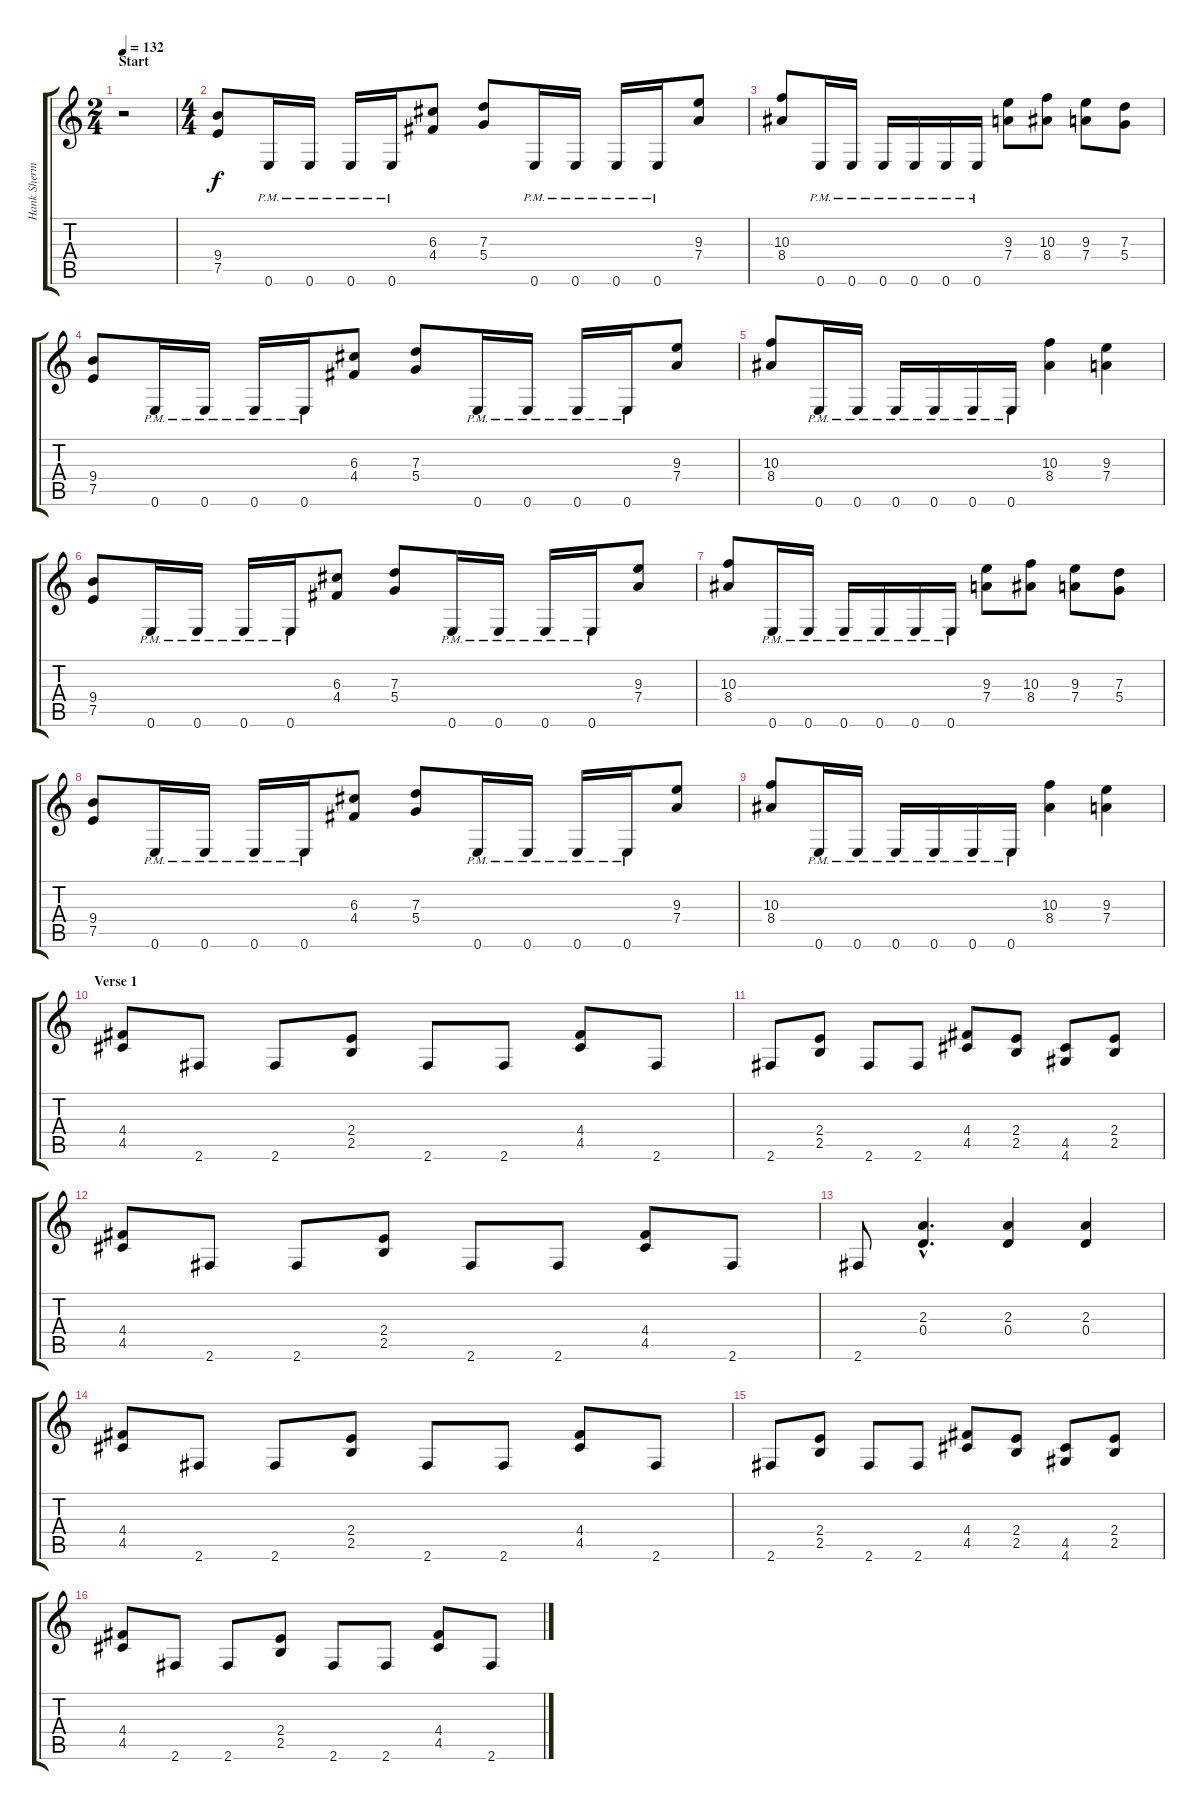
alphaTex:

\track ("Hank Shermann" "Hank Sherm") {instrument distortionguitar}
\staff {score tabs}
\tuning (E4 B3 G3 D3 A2 E2) {hide}
\ts (2 4)
\section ("" "Start")
\tempo 132
\clef g2
\ks c
r.2{dy f instrument distortionguitar} |
\ts (4 4)
(9.4 7.5).8 0.6{pm}.16 0.6{pm}.16 0.6{pm}.16 0.6{pm}.16 (6.3 4.4).8 (7.3 5.4).8 0.6{pm}.16 0.6{pm}.16 0.6{pm}.16 0.6{pm}.16 (9.3 7.4).8 |
(10.3 8.4).8 0.6{pm}.16 0.6{pm}.16 0.6{pm}.16 0.6{pm}.16 0.6{pm}.16 0.6{pm}.16 (9.3 7.4).8 (10.3 8.4).8 (9.3 7.4).8 (7.3 5.4).8 |
(9.4 7.5).8 0.6{pm}.16 0.6{pm}.16 0.6{pm}.16 0.6{pm}.16 (6.3 4.4).8 (7.3 5.4).8 0.6{pm}.16 0.6{pm}.16 0.6{pm}.16 0.6{pm}.16 (9.3 7.4).8 |
(10.3 8.4).8 0.6{pm}.16 0.6{pm}.16 0.6{pm}.16 0.6{pm}.16 0.6{pm}.16 0.6{pm}.16 (10.3 8.4).4 (9.3 7.4).4 |
(9.4 7.5).8 0.6{pm}.16 0.6{pm}.16 0.6{pm}.16 0.6{pm}.16 (6.3 4.4).8 (7.3 5.4).8 0.6{pm}.16 0.6{pm}.16 0.6{pm}.16 0.6{pm}.16 (9.3 7.4).8 |
(10.3 8.4).8 0.6{pm}.16 0.6{pm}.16 0.6{pm}.16 0.6{pm}.16 0.6{pm}.16 0.6{pm}.16 (9.3 7.4).8 (10.3 8.4).8 (9.3 7.4).8 (7.3 5.4).8 |
(9.4 7.5).8 0.6{pm}.16 0.6{pm}.16 0.6{pm}.16 0.6{pm}.16 (6.3 4.4).8 (7.3 5.4).8 0.6{pm}.16 0.6{pm}.16 0.6{pm}.16 0.6{pm}.16 (9.3 7.4).8 |
(10.3 8.4).8 0.6{pm}.16 0.6{pm}.16 0.6{pm}.16 0.6{pm}.16 0.6{pm}.16 0.6{pm}.16 (10.3 8.4).4 (9.3 7.4).4 |
\section ("" "Verse 1")
(4.4 4.5).8 2.6.8 2.6.8 (2.4 2.5).8 2.6.8 2.6.8 (4.4 4.5).8 2.6.8 |
2.6.8 (2.4 2.5).8 2.6.8 2.6.8 (4.4 4.5).8 (2.4 2.5).8 (4.5 4.6).8 (2.4 2.5).8 |
(4.4 4.5).8 2.6.8 2.6.8 (2.4 2.5).8 2.6.8 2.6.8 (4.4 4.5).8 2.6.8 |
2.6.8 (2.3{hac} 0.4{hac}).4{d} (2.3 0.4).4 (2.3 0.4).4 |
(4.4 4.5).8 2.6.8 2.6.8 (2.4 2.5).8 2.6.8 2.6.8 (4.4 4.5).8 2.6.8 |
2.6.8 (2.4 2.5).8 2.6.8 2.6.8 (4.4 4.5).8 (2.4 2.5).8 (4.5 4.6).8 (2.4 2.5).8 |
(4.4 4.5).8 2.6.8 2.6.8 (2.4 2.5).8 2.6.8 2.6.8 (4.4 4.5).8 2.6.8
